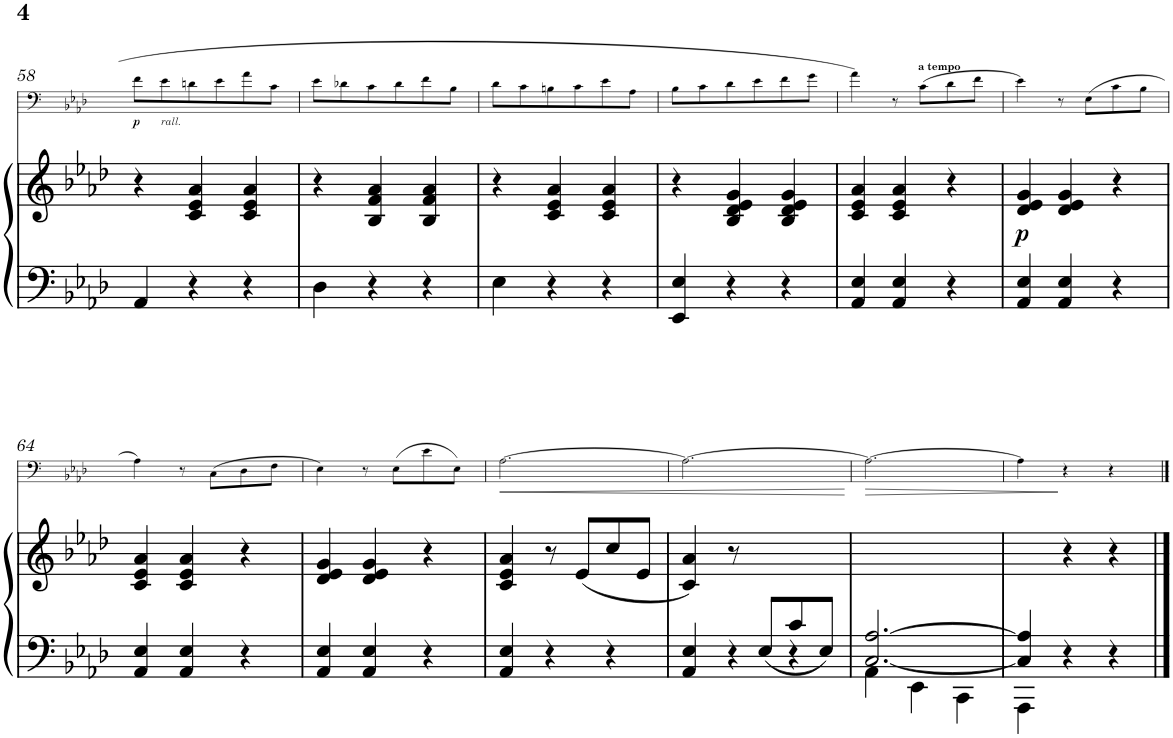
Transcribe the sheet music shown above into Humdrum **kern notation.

**kern	**kern	**dynam	**kern	**dynam
*part2	*part2	*part2	*part1	*part1
*staff3	*staff2	*staff2/3	*staff1	*staff1
*I"Piano	*	*	*I"Trombone	*
*I'Pno	*	*	*I'Trb	*
!!LO:PB:g=z
*clefF4	*clefG2	*	*clefF4	*
*k[b-e-a-d-]	*k[b-e-a-d-]	*	*k[b-e-a-d-]	*
*M3/4	*M3/4	*	*M3/4	*
=58	=58	=58	=58	=58
!	!	!	!	!LO:DY:b
4AA-/	4r	.	8f\L	p
!	!	!	!LO:TX:b:i:t=rall.	!
.	.	.	8e-\	.
4r	4c/ 4e-/ 4a-/	.	8dn\	.
.	.	.	8e-\	.
4r	4c/ 4e-/ 4a-/	.	8a-\	.
.	.	.	8c\J	.
=59	=59	=59	=59	=59
4D-\	4r	.	8e-\L	.
.	.	.	8d-X\	.
4r	4B-/ 4f/ 4a-/	.	8c\	.
.	.	.	8d-\	.
4r	4B-/ 4f/ 4a-/	.	8f\	.
.	.	.	8B-\J	.
=60	=60	=60	=60	=60
4E-\	4r	.	8d-\L	.
.	.	.	8c\	.
4r	4c/ 4e-/ 4a-/	.	8Bn\	.
.	.	.	8c\	.
4r	4c/ 4e-/ 4a-/	.	8e-\	.
.	.	.	8A-\J	.
=61	=61	=61	=61	=61
4EE-/ 4E-/	4r	.	8B-\L	.
.	.	.	8c\	.
4r	4B-/ 4d-/ 4e-/ 4g/	.	8d-\	.
.	.	.	8e-\	.
4r	4B-/ 4d-/ 4e-/ 4g/	.	8f\	.
.	.	.	8g\J	.
=62	=62	=62	=62	=62
4AA-/ 4E-/	4c/ 4e-/ 4a-/	.	4a-\	.
4AA-/ 4E-/	4c/ 4e-/ 4a-/	.	8r	.
!	!	!	!LO:TX:a:B:t=a tempo	!
.	.	.	(>8c\L	.
4r	4r	.	8d-\	.
.	.	.	8f\J	.
=63	=63	=63	=63	=63
!	!	!LO:DY:b	!	!
4AA-/ 4E-/	4d-/ 4e-/ 4g/	p	4e-\)	.
4AA-/ 4E-/	4d-/ 4e-/ 4g/	.	8r	.
.	.	.	(>8E-\L	.
4r	4r	.	8c\	.
.	.	.	8B-\J	.
!!LO:LB:g=z
=64	=64	=64	=64	=64
4AA-/ 4E-/	4c/ 4e-/ 4a-/	.	4A-\)	.
4AA-/ 4E-/	4c/ 4e-/ 4a-/	.	8r	.
.	.	.	(8C\L	.
4r	4r	.	8D-\	.
.	.	.	8F\J	.
=65	=65	=65	=65	=65
4AA-/ 4E-/	4d-/ 4e-/ 4g/	.	4E-\)	.
4AA-/ 4E-/	4d-/ 4e-/ 4g/	.	8r	.
.	.	.	(8E-\L	.
4r	4r	.	8e-\	.
.	.	.	8E-\J)	.
=66	=66	=66	=66	=66
!	!	!	!	!LO:HP:b
4AA-/ 4E-/	4c/ 4e-/ 4a-/	.	[2.A-\	<
4r	8r	.	.	.
.	(8e-/L	.	.	.
4r	8cc/	.	.	.
.	8e-/J	.	.	.
=67	=67	=67	=67	=67
*^	*	*	*	*
4.ryy	4AA-/ 4E-/	4c/ 4a-/)	.	2.A-\_	.
.	4r	8r	.	.	.
8E-/L	.	4.ryy	.	.	.
8c/	4r	.	.	.	.
8E-/J	.	.	.	.	.
*v	*v	*	*	*	*
.	.	.	.	[
=68	=68	=68	=68	=68
*^	*	*	*	*
!	!	!	!	!	!LO:HP:b
[2.C/ [2.A-/	4AA-\	2.ryy	.	2.A-\_	>
.	4EE-\	.	.	.	.
.	4CC\	.	.	.	.
=69	=69	=69	=69	=69	=69
4C/] 4A-/]	4AAA-\	4ryy	.	4A-\]	.
2ryy	4r	4r	.	4r	]
.	4r	4r	.	4r	.
*v	*v	*	*	*	*
==	==	==	==	==
*-	*-	*-	*-	*-
